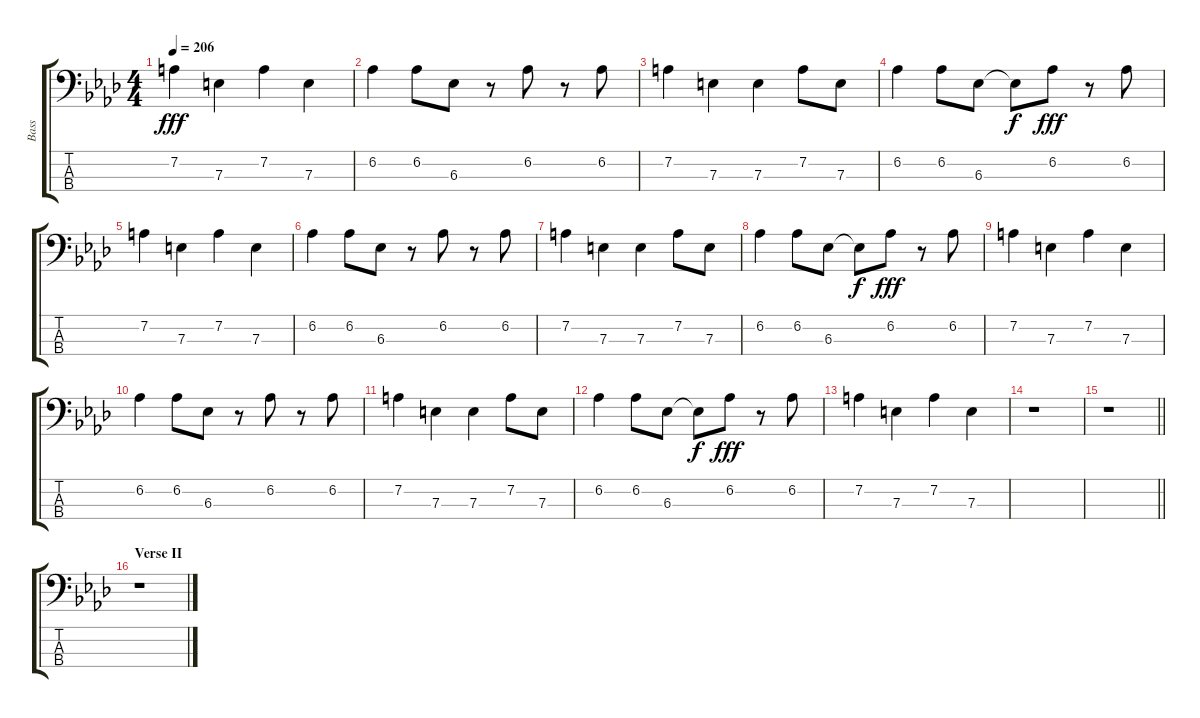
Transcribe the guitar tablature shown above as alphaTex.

\track ("Bass" "Bass") {instrument synthbass2}
\staff {score tabs}
\tuning (G2 D2 A1 E1) {hide}
\ts (4 4)
\tempo 206
\clef f4
\ks ab
7.2.4{dy fff} 7.3.4 7.2.4 7.3.4 |
6.2.4 6.2.8 6.3.8 r.8 6.2.8 r.8 6.2.8 |
7.2.4 7.3.4 7.3.4 7.2.8 7.3.8 |
6.2.4 6.2.8 6.3.8 6.3{t}.8{dy f} 6.2.8{dy fff} r.8 6.2.8 |
7.2.4 7.3.4 7.2.4 7.3.4 |
6.2.4 6.2.8 6.3.8 r.8 6.2.8 r.8 6.2.8 |
7.2.4 7.3.4 7.3.4 7.2.8 7.3.8 |
6.2.4 6.2.8 6.3.8 6.3{t}.8{dy f} 6.2.8{dy fff} r.8 6.2.8 |
7.2.4 7.3.4 7.2.4 7.3.4 |
6.2.4 6.2.8 6.3.8 r.8 6.2.8 r.8 6.2.8 |
7.2.4 7.3.4 7.3.4 7.2.8 7.3.8 |
6.2.4 6.2.8 6.3.8 6.3{t}.8{dy f} 6.2.8{dy fff} r.8 6.2.8 |
7.2.4 7.3.4 7.2.4 7.3.4 |
r.1 |
\barLineRight lightlight
r.1 |
\section ("" "Verse II")
r.1
